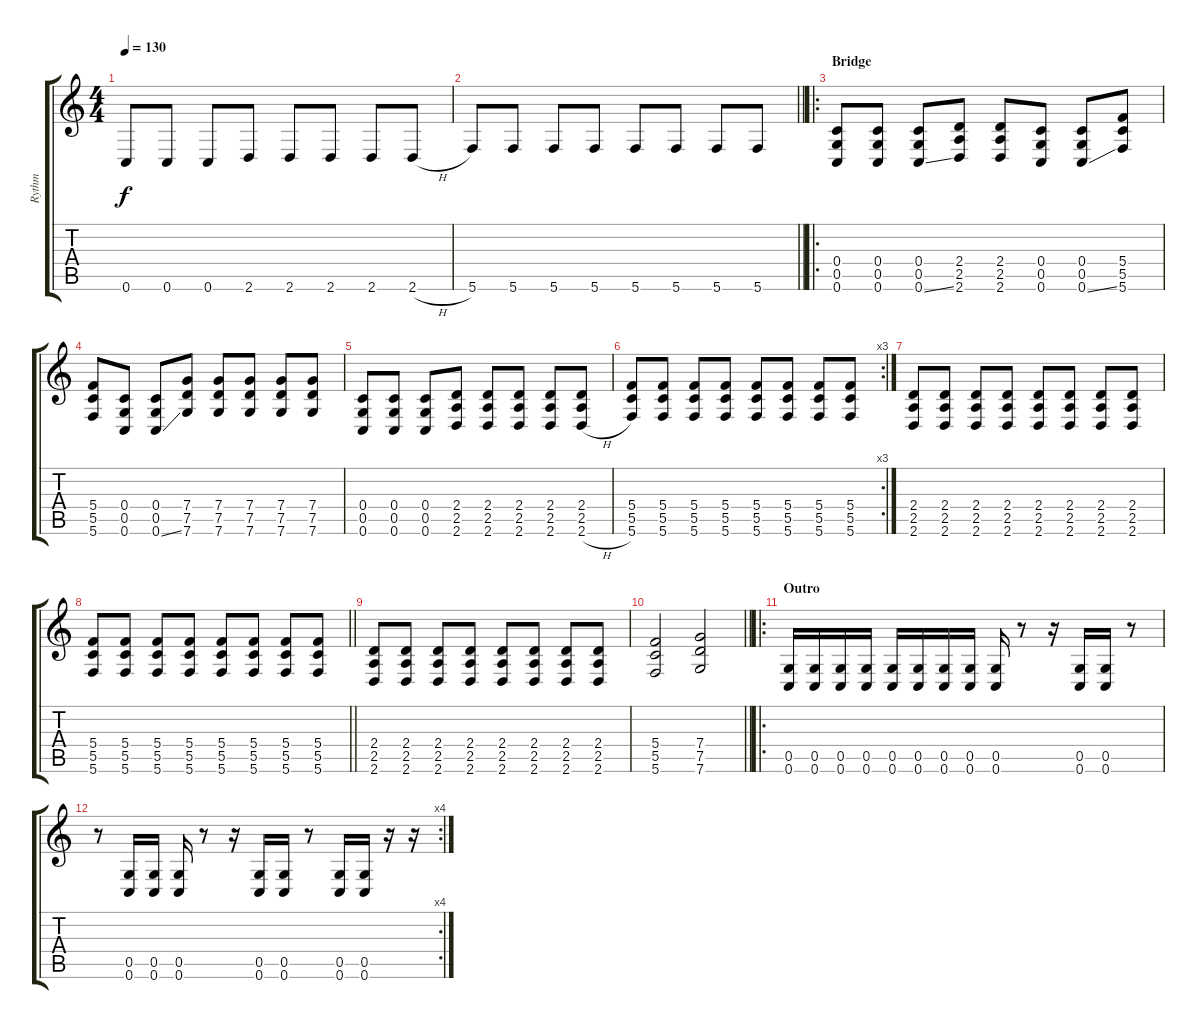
\track ("Rythm" "Rythm") {instrument overdrivenguitar}
\staff {score tabs}
\tuning (D4 A3 F3 C3 G2 C2) {hide}
\ts (4 4)
\tempo 130
\clef g2
\ks c
0.6.8{dy f} 0.6.8 0.6.8 2.6.8 2.6.8 2.6.8 2.6.8 2.6{h}.8 |
\barLineRight lightlight
5.6.8 5.6.8 5.6.8 5.6.8 5.6.8 5.6.8 5.6.8 5.6.8 |
\ro
\section ("" "Bridge")
(0.4 0.5 0.6).8 (0.4 0.5 0.6).8 (0.4 0.5 0.6{ss}).8 (2.4 2.5 2.6).8 (2.4 2.5 2.6).8 (0.4 0.5 0.6).8 (0.4 0.5 0.6{ss}).8 (5.4 5.5 5.6).8 |
(5.4 5.5 5.6).8 (0.4 0.5 0.6).8 (0.4 0.5 0.6{ss}).8 (7.4 7.5 7.6).8 (7.4 7.5 7.6).8 (7.4 7.5 7.6).8 (7.4 7.5 7.6).8 (7.4 7.5 7.6).8 |
(0.4 0.5 0.6).8 (0.4 0.5 0.6).8 (0.4 0.5 0.6).8 (2.4 2.5 2.6).8 (2.4 2.5 2.6).8 (2.4 2.5 2.6).8 (2.4 2.5 2.6).8 (2.4 2.5 2.6{h}).8 |
\rc 3
(5.4 5.5 5.6).8 (5.4 5.5 5.6).8 (5.4 5.5 5.6).8 (5.4 5.5 5.6).8 (5.4 5.5 5.6).8 (5.4 5.5 5.6).8 (5.4 5.5 5.6).8 (5.4 5.5 5.6).8 |
(2.4 2.5 2.6).8 (2.4 2.5 2.6).8 (2.4 2.5 2.6).8 (2.4 2.5 2.6).8 (2.4 2.5 2.6).8 (2.4 2.5 2.6).8 (2.4 2.5 2.6).8 (2.4 2.5 2.6).8 |
\barLineRight lightlight
(5.4 5.5 5.6).8 (5.4 5.5 5.6).8 (5.4 5.5 5.6).8 (5.4 5.5 5.6).8 (5.4 5.5 5.6).8 (5.4 5.5 5.6).8 (5.4 5.5 5.6).8 (5.4 5.5 5.6).8 |
(2.4 2.5 2.6).8 (2.4 2.5 2.6).8 (2.4 2.5 2.6).8 (2.4 2.5 2.6).8 (2.4 2.5 2.6).8 (2.4 2.5 2.6).8 (2.4 2.5 2.6).8 (2.4 2.5 2.6).8 |
\barLineRight lightlight
(5.4 5.5 5.6).2 (7.4 7.5 7.6).2 |
\ro
\section ("" "Outro")
(0.5 0.6).16 (0.5 0.6).16 (0.5 0.6).16 (0.5 0.6).16 (0.5 0.6).16 (0.5 0.6).16 (0.5 0.6).16 (0.5 0.6).16 (0.5 0.6).16 r.8 r.16 (0.5 0.6).16 (0.5 0.6).16 r.8 |
\rc 4
r.8 (0.5 0.6).16 (0.5 0.6).16 (0.5 0.6).16 r.8 r.16 (0.5 0.6).16 (0.5 0.6).16 r.8 (0.5 0.6).16 (0.5 0.6).16 r.16 r.16
